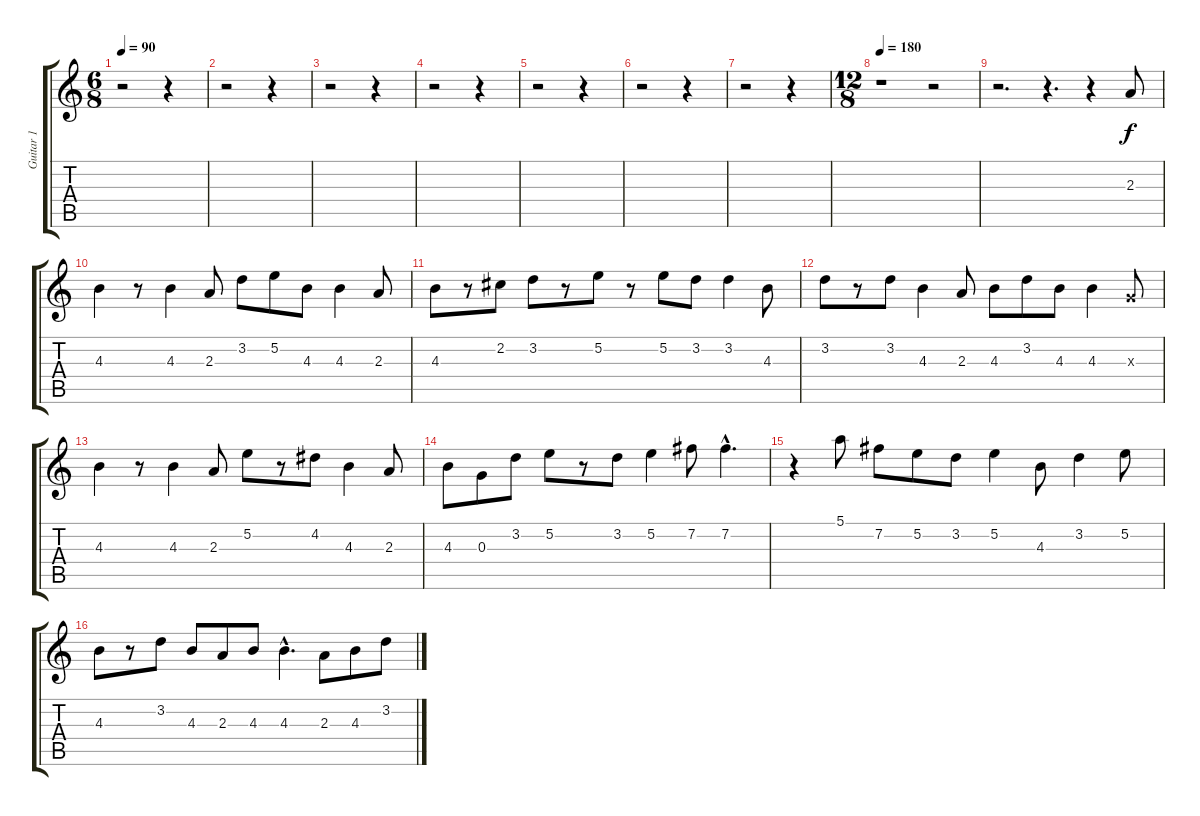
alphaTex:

\track ("Guitar 1" "Guitar 1") {instrument electricguitarclean}
\staff {score tabs}
\tuning (E4 B3 G3 D3 A2 E2) {hide}
\ts (6 8)
\tempo 90
\clef g2
\ks c
r.2{dy f} r.4 |
r.2 r.4 |
r.2 r.4 |
r.2 r.4 |
r.2 r.4 |
r.2 r.4 |
r.2 r.4 |
\ts (12 8)
\tempo 180
r.1 r.2 |
r.2{d} r.4{d} r.4 2.3.8 |
4.3.4 r.8 4.3.4 2.3.8 3.2.8 5.2.8 4.3.8 4.3.4 2.3.8 |
4.3.8 r.8 2.2.8 3.2.8 r.8 5.2.8 r.8 5.2.8 3.2.8 3.2.4 4.3.8 |
3.2.8 r.8 3.2.8 4.3.4 2.3.8 4.3.8 3.2.8 4.3.8 4.3.4 0.3{x}.8 |
4.3.4 r.8 4.3.4 2.3.8 5.2.8 r.8 4.2.8 4.3.4 2.3.8 |
4.3.8 0.3.8 3.2.8 5.2.8 r.8 3.2.8 5.2.4 7.2.8 7.2{hac}.4{d} |
r.4 5.1.8 7.2.8 5.2.8 3.2.8 5.2.4 4.3.8 3.2.4 5.2.8 |
4.3.8 r.8 3.2.8 4.3.8 2.3.8 4.3.8 4.3{hac}.4{d} 2.3.8 4.3.8 3.2.8
